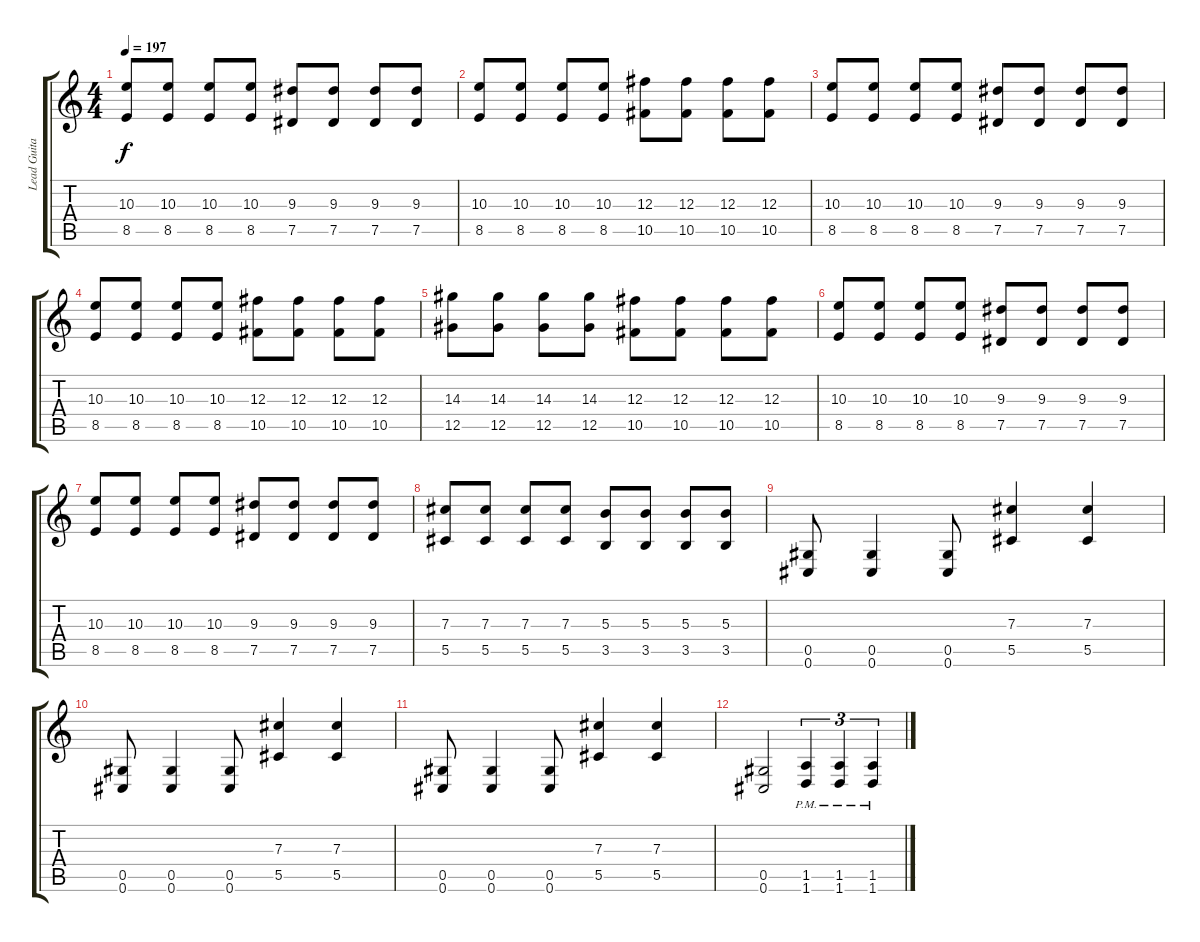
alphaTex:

\track ("Lead Guitar" "Lead Guita") {instrument overdrivenguitar}
\staff {score tabs}
\tuning (Eb4 Bb3 Gb3 Db3 Ab2 Db2) {hide}
\ts (4 4)
\tempo 197
\clef g2
\ks c
(10.3 8.5).8{dy f} (10.3 8.5).8 (10.3 8.5).8 (10.3 8.5).8 (9.3 7.5).8 (9.3 7.5).8 (9.3 7.5).8 (9.3 7.5).8 |
(10.3 8.5).8 (10.3 8.5).8 (10.3 8.5).8 (10.3 8.5).8 (12.3 10.5).8 (12.3 10.5).8 (12.3 10.5).8 (12.3 10.5).8 |
(10.3 8.5).8 (10.3 8.5).8 (10.3 8.5).8 (10.3 8.5).8 (9.3 7.5).8 (9.3 7.5).8 (9.3 7.5).8 (9.3 7.5).8 |
(10.3 8.5).8 (10.3 8.5).8 (10.3 8.5).8 (10.3 8.5).8 (12.3 10.5).8 (12.3 10.5).8 (12.3 10.5).8 (12.3 10.5).8 |
(14.3 12.5).8 (14.3 12.5).8 (14.3 12.5).8 (14.3 12.5).8 (12.3 10.5).8 (12.3 10.5).8 (12.3 10.5).8 (12.3 10.5).8 |
(10.3 8.5).8 (10.3 8.5).8 (10.3 8.5).8 (10.3 8.5).8 (9.3 7.5).8 (9.3 7.5).8 (9.3 7.5).8 (9.3 7.5).8 |
(10.3 8.5).8 (10.3 8.5).8 (10.3 8.5).8 (10.3 8.5).8 (9.3 7.5).8 (9.3 7.5).8 (9.3 7.5).8 (9.3 7.5).8 |
(7.3 5.5).8 (7.3 5.5).8 (7.3 5.5).8 (7.3 5.5).8 (5.3 3.5).8 (5.3 3.5).8 (5.3 3.5).8 (5.3 3.5).8 |
(0.5 0.6).8 (0.5 0.6).4 (0.5 0.6).8 (7.3 5.5).4 (7.3 5.5).4 |
(0.5 0.6).8 (0.5 0.6).4 (0.5 0.6).8 (7.3 5.5).4 (7.3 5.5).4 |
(0.5 0.6).8 (0.5 0.6).4 (0.5 0.6).8 (7.3 5.5).4 (7.3 5.5).4 |
(0.5 0.6).2 (1.5{pm} 1.6{pm}).4{tu (3 2)} (1.5{pm} 1.6{pm}).4{tu (3 2)} (1.5{pm} 1.6{pm}).4{tu (3 2)}
